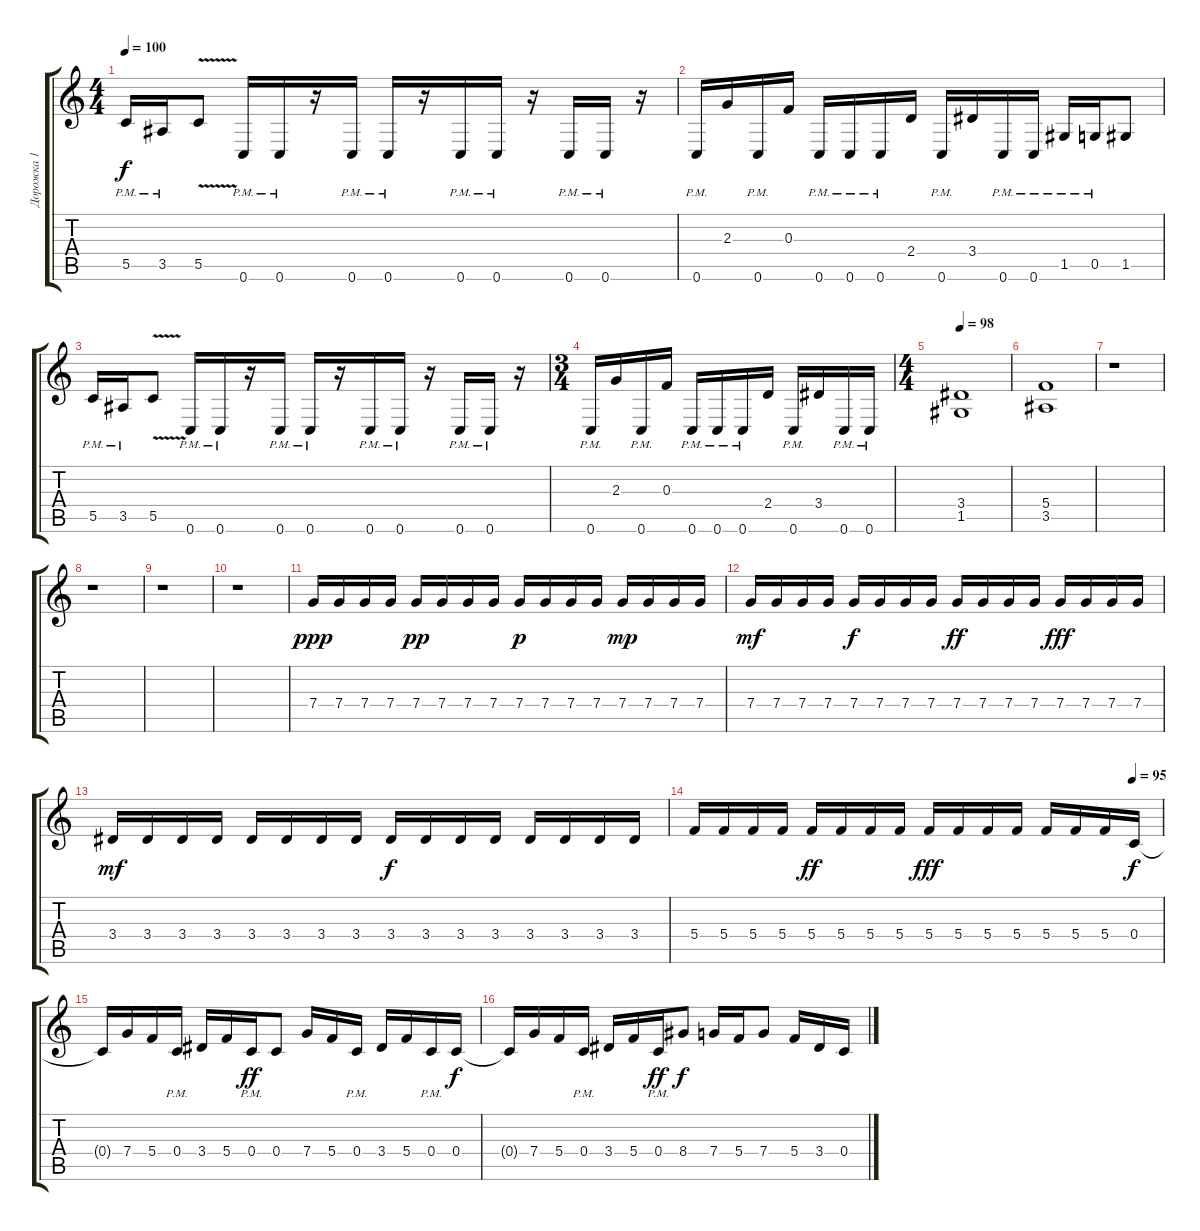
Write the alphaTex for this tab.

\track ("Дорожка 1" "Дорожка 1") {instrument overdrivenguitar}
\staff {score tabs}
\tuning (D4 A3 F3 C3 G2 C2) {hide}
\ts (4 4)
\tempo 100
\clef g2
\ks c
5.5{pm}.16{dy f} 3.5{pm}.16 5.5{v}.8 0.6{pm}.16 0.6{pm}.16 r.16 0.6{pm}.16 0.6{pm}.16 r.16 0.6{pm}.16 0.6{pm}.16 r.16 0.6{pm}.16 0.6{pm}.16 r.16 |
0.6{pm}.16 2.3.16 0.6{pm}.16 0.3.16 0.6{pm}.16 0.6{pm}.16 0.6{pm}.16 2.4.16 0.6{pm}.16 3.4.16 0.6{pm}.16 0.6{pm}.16 1.5{pm}.16 0.5{pm}.16 1.5.8 |
5.5{pm}.16 3.5{pm}.16 5.5{v}.8 0.6{pm}.16 0.6{pm}.16 r.16 0.6{pm}.16 0.6{pm}.16 r.16 0.6{pm}.16 0.6{pm}.16 r.16 0.6{pm}.16 0.6{pm}.16 r.16 |
\ts (3 4)
0.6{pm}.16 2.3.16 0.6{pm}.16 0.3.16 0.6{pm}.16 0.6{pm}.16 0.6{pm}.16 2.4.16 0.6{pm}.16 3.4.16 0.6{pm}.16 0.6{pm}.16 |
\ts (4 4)
\tempo 98
(3.4 1.5).1 |
(5.4 3.5).1 |
r.1 |
r.1 |
r.1 |
r.1 |
7.4.16{dy ppp} 7.4.16 7.4.16 7.4.16 7.4.16{dy pp} 7.4.16 7.4.16 7.4.16 7.4.16{dy p} 7.4.16 7.4.16 7.4.16 7.4.16{dy mp} 7.4.16 7.4.16 7.4.16 |
7.4.16{dy mf} 7.4.16 7.4.16 7.4.16 7.4.16{dy f} 7.4.16 7.4.16 7.4.16 7.4.16{dy ff} 7.4.16 7.4.16 7.4.16 7.4.16{dy fff} 7.4.16 7.4.16 7.4.16 |
3.4.16{dy mf} 3.4.16 3.4.16 3.4.16 3.4.16 3.4.16 3.4.16 3.4.16 3.4.16{dy f} 3.4.16 3.4.16 3.4.16 3.4.16 3.4.16 3.4.16 3.4.16 |
\tempo (95 0.9375)
5.4.16 5.4.16 5.4.16 5.4.16 5.4.16{dy ff} 5.4.16 5.4.16 5.4.16 5.4.16{dy fff} 5.4.16 5.4.16 5.4.16 5.4.16 5.4.16 5.4.16 0.4.16{dy f} |
0.4{t}.16 7.4.16 5.4.16 0.4{pm}.16 3.4.16 5.4.16 0.4{pm}.16{dy ff} 0.4.8 7.4.16 5.4.16 0.4{pm}.16 3.4.16 5.4.16 0.4{pm}.16 0.4.16{dy f} |
0.4{t}.16 7.4.16 5.4.16 0.4{pm}.16 3.4.16 5.4.16 0.4{pm}.16{dy ff} 8.4.8{dy f} 7.4.16 5.4.16 7.4.8 5.4.16 3.4.16 0.4.16
